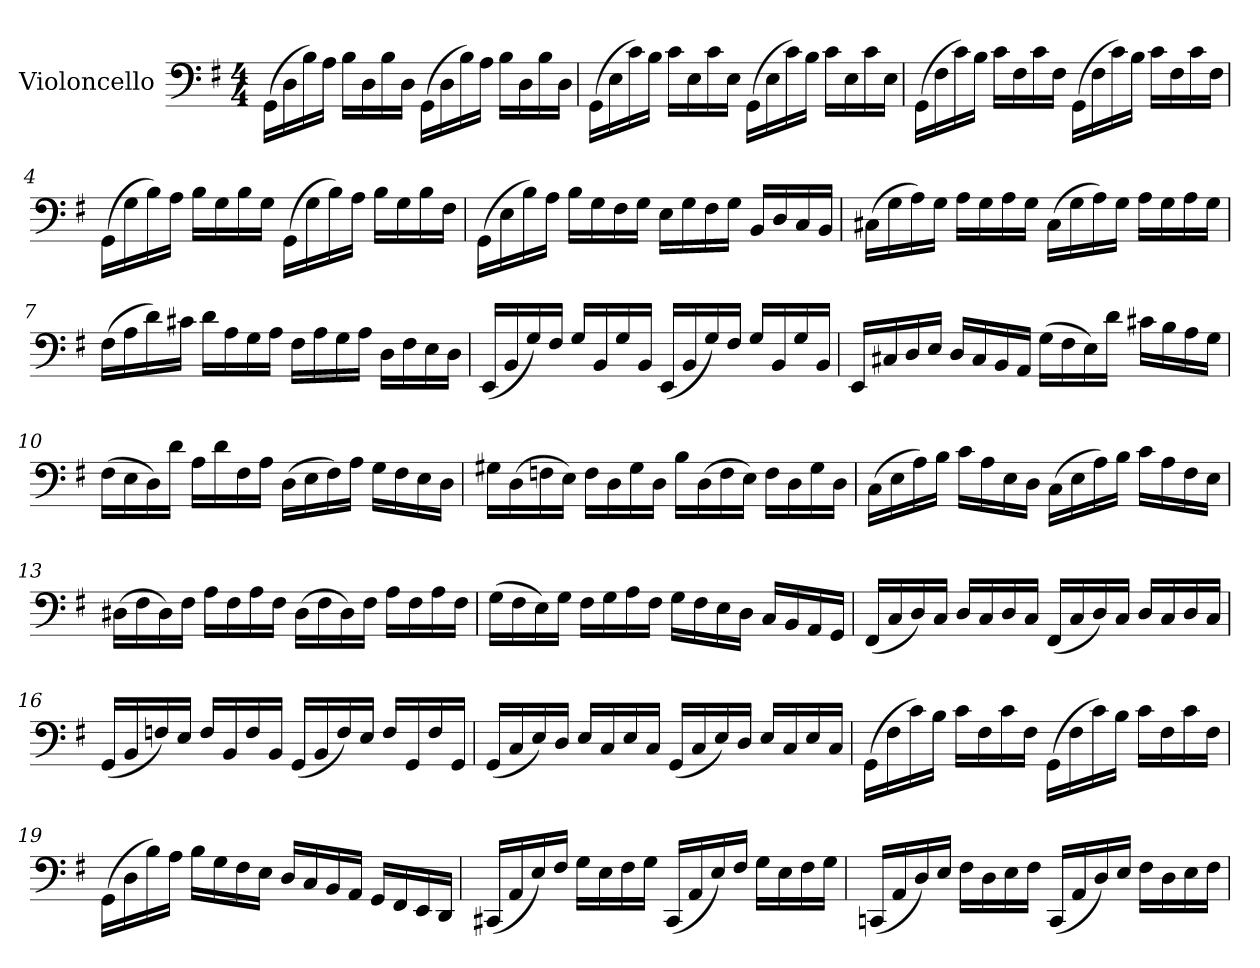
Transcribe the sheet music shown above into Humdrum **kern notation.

**kern
*part1
*staff1
*I"Violoncello
*I'Vc
*clefF4
*k[f#]
*G:
*M4/4
=1
(16GG\LL
16D\
16B\)
16A\JJ
16B\LL
16D\
16B\
16D\JJ
(16GG\LL
16D\
16B\)
16A\JJ
16B\LL
16D\
16B\
16D\JJ
=2
(16GG\LL
16E\
16c\)
16B\JJ
16c\LL
16E\
16c\
16E\JJ
(16GG\LL
16E\
16c\)
16B\JJ
16c\LL
16E\
16c\
16E\JJ
!!LO:LB:g=z
=3
(16GG\LL
16F#\
16c\)
16B\JJ
16c\LL
16F#\
16c\
16F#\JJ
(16GG\LL
16F#\
16c\)
16B\JJ
16c\LL
16F#\
16c\
16F#\JJ
=4
(16GG\LL
16G\
16B\)
16A\JJ
16B\LL
16G\
16B\
16G\JJ
(16GG\LL
16G\
16B\)
16A\JJ
16B\LL
16G\
16B\
16F#\JJ
!!LO:LB:g=z
=5
(16GG\LL
16E\
16B\)
16A\JJ
16B\LL
16G\
16F#\
16G\JJ
16E\LL
16G\
16F#\
16G\JJ
16BB/LL
16D/
16C/
16BB/JJ
=6
(16C#X\LL
16G\
16A\)
16G\JJ
16A\LL
16G\
16A\
16G\JJ
(16C#\LL
16G\
16A\)
16G\JJ
16A\LL
16G\
16A\
16G\JJ
!!LO:LB:g=z
=7
(16F#\LL
16A\
16d\)
16c#X\JJ
16d\LL
16A\
16G\
16A\JJ
16F#\LL
16A\
16G\
16A\JJ
16D\LL
16F#\
16E\
16D\JJ
=8
(16EE/LL
16BB/
16G/)
16F#/JJ
16G/LL
16BB/
16G/
16BB/JJ
(16EE/LL
16BB/
16G/)
16F#/JJ
16G/LL
16BB/
16G/
16BB/JJ
!!LO:LB:g=z
=9
16EE/LL
16C#X/
16D/
16E/JJ
16D/LL
16C#/
16BB/
16AA/JJ
(16G\LL
16F#\
16E\)
16d\JJ
16c#X\LL
16B\
16A\
16G\JJ
=10
(16F#\LL
16E\
16D\)
16d\JJ
16A\LL
16d\
16F#\
16A\JJ
(16D\LL
16E\
16F#\)
16A\JJ
16G\LL
16F#\
16E\
16D\JJ
!!LO:LB:g=z
=11
16G#X\LL
(16D\
16Fn\
16E\JJ)
16F\LL
16D\
16G#\
16D\JJ
16B\LL
(16D\
16F\
16E\JJ)
16F\LL
16D\
16G#\
16D\JJ
=12
(16C\LL
16E\
16A\)
16B\JJ
16c\LL
16A\
16E\
16D\JJ
(16C\LL
16E\
16A\)
16B\JJ
16c\LL
16A\
16F#\
16E\JJ
!!LO:LB:g=z
=13
(16D#X\LL
16F#\
16D#\)
16F#\JJ
16A\LL
16F#\
16A\
16F#\JJ
(16D#\LL
16F#\
16D#\)
16F#\JJ
16A\LL
16F#\
16A\
16F#\JJ
=14
(16G\LL
16F#\
16E\)
16G\JJ
16F#\LL
16G\
16A\
16F#\JJ
16G\LL
16F#\
16E\
16D\JJ
16C/LL
16BB/
16AA/
16GG/JJ
!!LO:LB:g=z
=15
(16FF#/LL
16C/
16D/)
16C/JJ
16D/LL
16C/
16D/
16C/JJ
(16FF#/LL
16C/
16D/)
16C/JJ
16D/LL
16C/
16D/
16C/JJ
=16
(16GG/LL
16BB/
16Fn/)
16E/JJ
16F/LL
16BB/
16F/
16BB/JJ
(16GG/LL
16BB/
16F/)
16E/JJ
16F/LL
16GG/
16F/
16GG/JJ
!!LO:LB:g=z
=17
(16GG/LL
16C/
16E/)
16D/JJ
16E/LL
16C/
16E/
16C/JJ
(16GG/LL
16C/
16E/)
16D/JJ
16E/LL
16C/
16E/
16C/JJ
=18
(16GG\LL
16F#\
16c\)
16B\JJ
16c\LL
16F#\
16c\
16F#\JJ
(16GG\LL
16F#\
16c\)
16B\JJ
16c\LL
16F#\
16c\
16F#\JJ
!!LO:LB:g=z
=19
(16GG\LL
16D\
16B\)
16A\JJ
16B\LL
16G\
16F#\
16E\JJ
16D/LL
16C/
16BB/
16AA/JJ
16GG/LL
16FF#/
16EE/
16DD/JJ
=20
(16CC#X/LL
16AA/
16E/)
16F#/JJ
16G\LL
16E\
16F#\
16G\JJ
(16CC#/LL
16AA/
16E/)
16F#/JJ
16G\LL
16E\
16F#\
16G\JJ
!!LO:PB:g=z
=21
(16CCn/LL
16AA/
16D/)
16E/JJ
16F#\LL
16D\
16E\
16F#\JJ
(16CC/LL
16AA/
16D/)
16E/JJ
16F#\LL
16D\
16E\
16F#\JJ
=
*-
